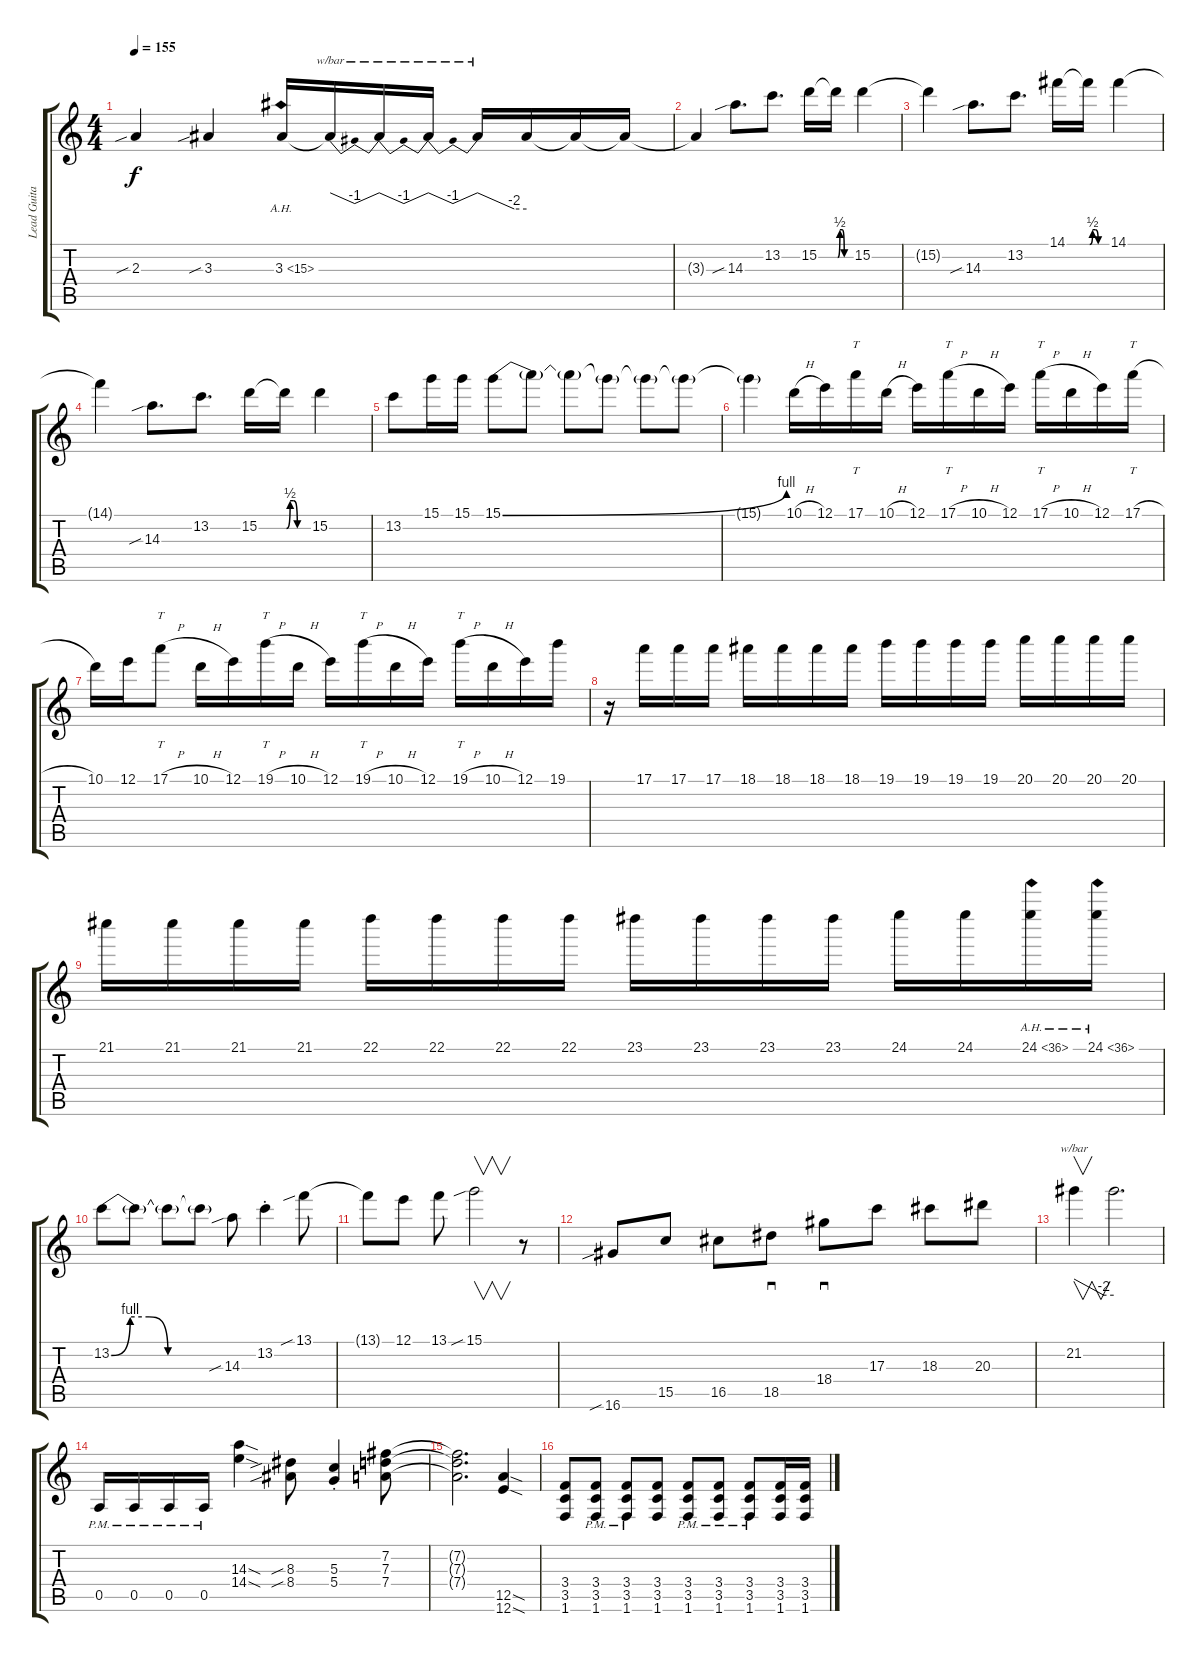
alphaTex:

\track ("Lead Guitar" "Lead Guita") {instrument distortionguitar}
\staff {score tabs}
\tuning (E4 B3 G3 D3 A2 E2) {hide}
\ts (4 4)
\tempo 155
\clef g2
\ks c
2.3{sib}.4{dy f} 3.3{sib}.4 3.3{ah 12}.16 3.3{t}.16{tbe (dip default 0 0 30 -4 60 0)} 3.3{t}.16{tbe (dip default 0 0 30 -4 60 0)} 3.3{t}.16{tbe (dip default 0 0 30 -4 60 0)} 3.3{t}.16{tbe (custom default 0 0 45 -8 60 -8)} 3.3{t}.16 3.3{t}.16 3.3{t}.16 |
3.3{t}.4 14.3{sib}.8{d} 13.2.8{d} 15.2.16 15.2{be (custom 0 0 10 2 20 2 30 0 60 0) t}.16 15.2.4 |
15.2{t}.4 14.3{sib}.8{d} 13.2.8{d} 14.1.16 14.1{be (custom 0 0 10 2 20 2 30 0 60 0) t}.16 14.1.4 |
14.1{t}.4 14.3{sib}.8{d} 13.2.8{d} 15.2.16 15.2{be (custom 0 0 10 2 20 2 30 0 60 0) t}.16 15.2.4 |
13.2.8 15.1.16 15.1.16 15.1{be (bend 0 0 60 4)}.8 15.1{t}.8 15.1{t}.8 15.1{t}.8 15.1{t}.8 15.1{t}.8 |
15.1{t}.4 10.1{h}.16 12.1.16 17.1.16{tt} 10.1{h}.16 12.1.16 17.1{h}.16{tt} 10.1{h}.16 12.1.16 17.1{h}.16{tt} 10.1{h}.16 12.1.16 17.1{h}.16{tt} |
10.1.16 12.1.16 17.1{h}.8{tt} 10.1{h}.16 12.1.16 19.1{h}.16{tt} 10.1{h}.16 12.1.16 19.1{h}.16{tt} 10.1{h}.16 12.1.16 19.1{h}.16{tt} 10.1{h}.16 12.1.16 19.1.16 |
r.16 17.1.16 17.1.16 17.1.16 18.1.16 18.1.16 18.1.16 18.1.16 19.1.16 19.1.16 19.1.16 19.1.16 20.1.16 20.1.16 20.1.16 20.1.16 |
21.1.16 21.1.16 21.1.16 21.1.16 22.1.16 22.1.16 22.1.16 22.1.16 23.1.16 23.1.16 23.1.16 23.1.16 24.1.16 24.1.16 24.1{ah 12}.16 24.1{ah 12}.16 |
13.2{be (custom 0 0 10 4 20 4 30 0 60 0)}.8 13.2{t}.8 13.2{t}.8 13.2{t}.8 14.3{sib}.8 13.2{st}.4 13.1{sib}.8 |
13.1{t}.8 12.1.8 13.1.8 15.1{sib}.2{v} r.8 |
16.6{sib}.8 15.5.8 16.5.8 18.5.8{sd} 18.4.8{sd} 17.3.8 18.3.8 20.3.8 |
21.2.4{v tbe (custom default 0 0 45 -8 60 -8)} 21.2{t}.2{d} |
0.5{pm}.16 0.5{pm}.16 0.5{pm}.16 0.5{pm}.16 (14.3{sod} 14.4{sod}).4 (8.3{sib} 8.4{sib}).8 (5.3{st} 5.4).4 (7.2 7.3 7.4).8 |
(7.2{t} 7.3{t} 7.4{t}).2{d} (12.5{sod} 12.6{sod}).4 |
(3.4 3.5 1.6).8 (3.4{pm} 3.5{pm} 1.6{pm}).8 (3.4{pm} 3.5{pm} 1.6{pm}).8 (3.4 3.5 1.6).8 (3.4{pm} 3.5{pm} 1.6{pm}).8 (3.4{pm} 3.5{pm} 1.6{pm}).8 (3.4{pm} 3.5{pm} 1.6{pm}).8 (3.4 3.5 1.6).16 (3.4 3.5 1.6).16
